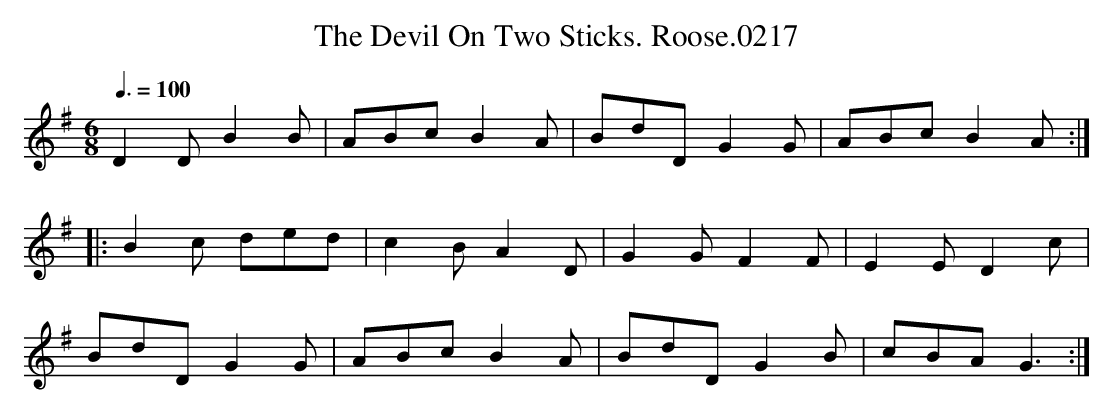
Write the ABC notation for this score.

X:1
T:Devil On Two Sticks. Roose.0217, The
M:6/8
L:1/8
Q:3/8=100
K:G
D2D B2B|ABc B2A|BdD G2G|ABc B2A:|
|:B2c ded|c2B A2D|G2G F2F|E2E D2c|
BdD G2G|ABc B2A|BdD G2B|cBA G3:|
